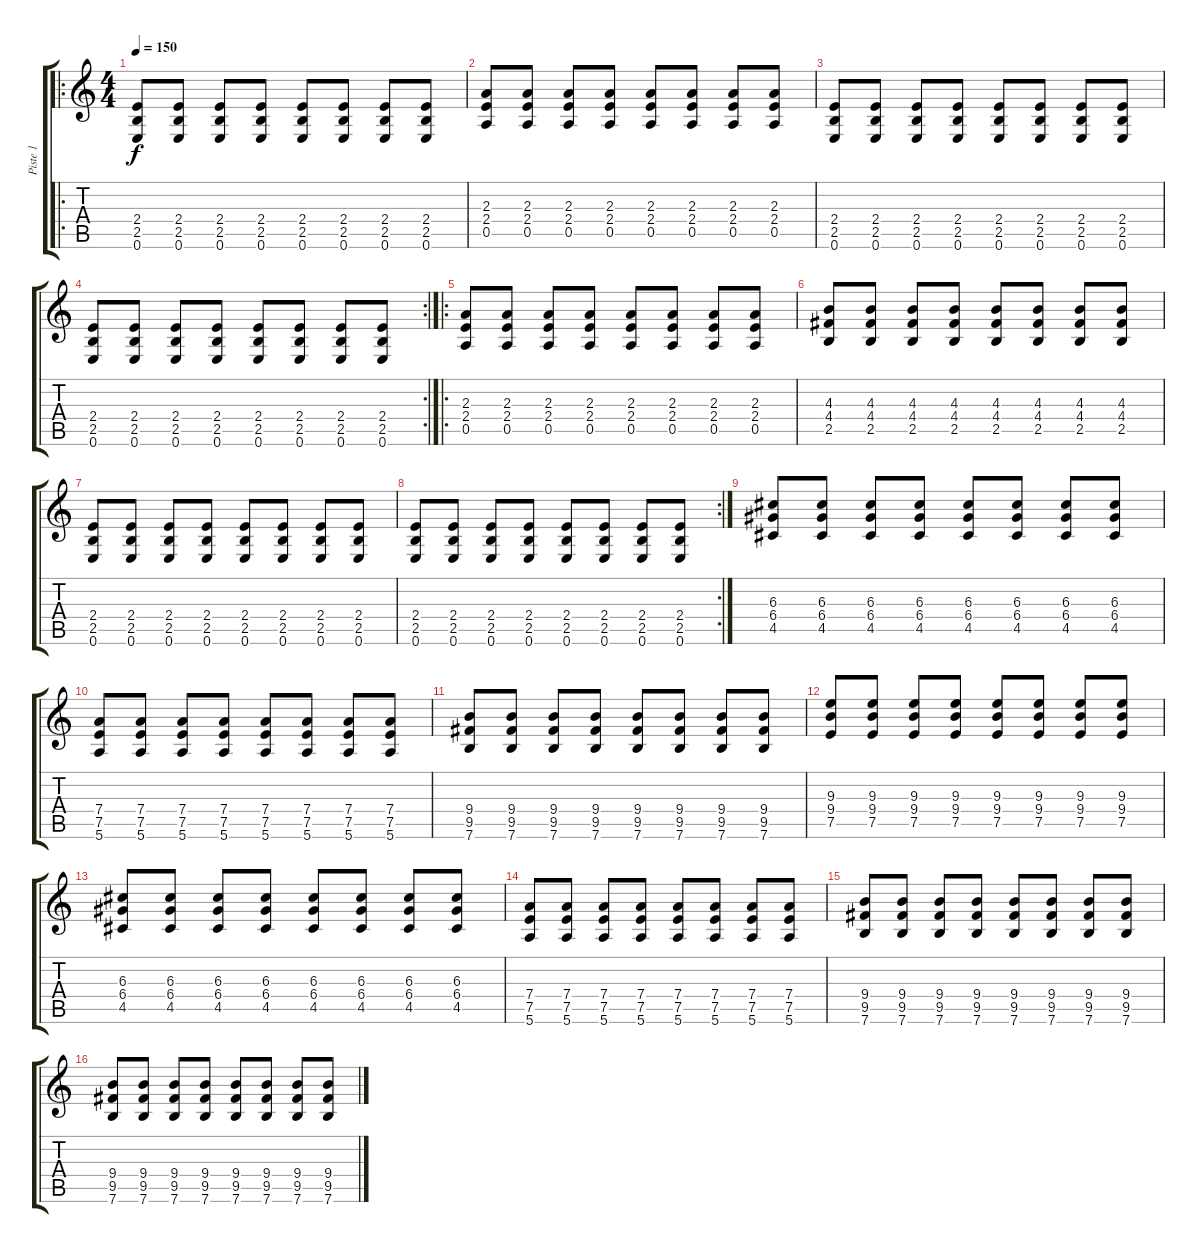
\track ("Piste 1" "Piste 1") {instrument distortionguitar}
\staff {score tabs}
\tuning (E4 B3 G3 D3 A2 E2) {hide}
\ro
\ts (4 4)
\tempo 150
\clef g2
\ks c
(2.4 2.5 0.6).8{dy f} (2.4 2.5 0.6).8 (2.4 2.5 0.6).8 (2.4 2.5 0.6).8 (2.4 2.5 0.6).8 (2.4 2.5 0.6).8 (2.4 2.5 0.6).8 (2.4 2.5 0.6).8 |
(2.3 2.4 0.5).8 (2.3 2.4 0.5).8 (2.3 2.4 0.5).8 (2.3 2.4 0.5).8 (2.3 2.4 0.5).8 (2.3 2.4 0.5).8 (2.3 2.4 0.5).8 (2.3 2.4 0.5).8 |
(2.4 2.5 0.6).8 (2.4 2.5 0.6).8 (2.4 2.5 0.6).8 (2.4 2.5 0.6).8 (2.4 2.5 0.6).8 (2.4 2.5 0.6).8 (2.4 2.5 0.6).8 (2.4 2.5 0.6).8 |
\rc 2
(2.4 2.5 0.6).8 (2.4 2.5 0.6).8 (2.4 2.5 0.6).8 (2.4 2.5 0.6).8 (2.4 2.5 0.6).8 (2.4 2.5 0.6).8 (2.4 2.5 0.6).8 (2.4 2.5 0.6).8 |
\ro
(2.3 2.4 0.5).8 (2.3 2.4 0.5).8 (2.3 2.4 0.5).8 (2.3 2.4 0.5).8 (2.3 2.4 0.5).8 (2.3 2.4 0.5).8 (2.3 2.4 0.5).8 (2.3 2.4 0.5).8 |
(4.3 4.4 2.5).8 (4.3 4.4 2.5).8 (4.3 4.4 2.5).8 (4.3 4.4 2.5).8 (4.3 4.4 2.5).8 (4.3 4.4 2.5).8 (4.3 4.4 2.5).8 (4.3 4.4 2.5).8 |
(2.4 2.5 0.6).8 (2.4 2.5 0.6).8 (2.4 2.5 0.6).8 (2.4 2.5 0.6).8 (2.4 2.5 0.6).8 (2.4 2.5 0.6).8 (2.4 2.5 0.6).8 (2.4 2.5 0.6).8 |
\rc 2
(2.4 2.5 0.6).8 (2.4 2.5 0.6).8 (2.4 2.5 0.6).8 (2.4 2.5 0.6).8 (2.4 2.5 0.6).8 (2.4 2.5 0.6).8 (2.4 2.5 0.6).8 (2.4 2.5 0.6).8 |
(6.3 6.4 4.5).8 (6.3 6.4 4.5).8 (6.3 6.4 4.5).8 (6.3 6.4 4.5).8 (6.3 6.4 4.5).8 (6.3 6.4 4.5).8 (6.3 6.4 4.5).8 (6.3 6.4 4.5).8 |
(7.4 7.5 5.6).8 (7.4 7.5 5.6).8 (7.4 7.5 5.6).8 (7.4 7.5 5.6).8 (7.4 7.5 5.6).8 (7.4 7.5 5.6).8 (7.4 7.5 5.6).8 (7.4 7.5 5.6).8 |
(9.4 9.5 7.6).8 (9.4 9.5 7.6).8 (9.4 9.5 7.6).8 (9.4 9.5 7.6).8 (9.4 9.5 7.6).8 (9.4 9.5 7.6).8 (9.4 9.5 7.6).8 (9.4 9.5 7.6).8 |
(9.3 9.4 7.5).8 (9.3 9.4 7.5).8 (9.3 9.4 7.5).8 (9.3 9.4 7.5).8 (9.3 9.4 7.5).8 (9.3 9.4 7.5).8 (9.3 9.4 7.5).8 (9.3 9.4 7.5).8 |
(6.3 6.4 4.5).8 (6.3 6.4 4.5).8 (6.3 6.4 4.5).8 (6.3 6.4 4.5).8 (6.3 6.4 4.5).8 (6.3 6.4 4.5).8 (6.3 6.4 4.5).8 (6.3 6.4 4.5).8 |
(7.4 7.5 5.6).8 (7.4 7.5 5.6).8 (7.4 7.5 5.6).8 (7.4 7.5 5.6).8 (7.4 7.5 5.6).8 (7.4 7.5 5.6).8 (7.4 7.5 5.6).8 (7.4 7.5 5.6).8 |
(9.4 9.5 7.6).8 (9.4 9.5 7.6).8 (9.4 9.5 7.6).8 (9.4 9.5 7.6).8 (9.4 9.5 7.6).8 (9.4 9.5 7.6).8 (9.4 9.5 7.6).8 (9.4 9.5 7.6).8 |
(9.4 9.5 7.6).8 (9.4 9.5 7.6).8 (9.4 9.5 7.6).8 (9.4 9.5 7.6).8 (9.4 9.5 7.6).8 (9.4 9.5 7.6).8 (9.4 9.5 7.6).8 (9.4 9.5 7.6).8
